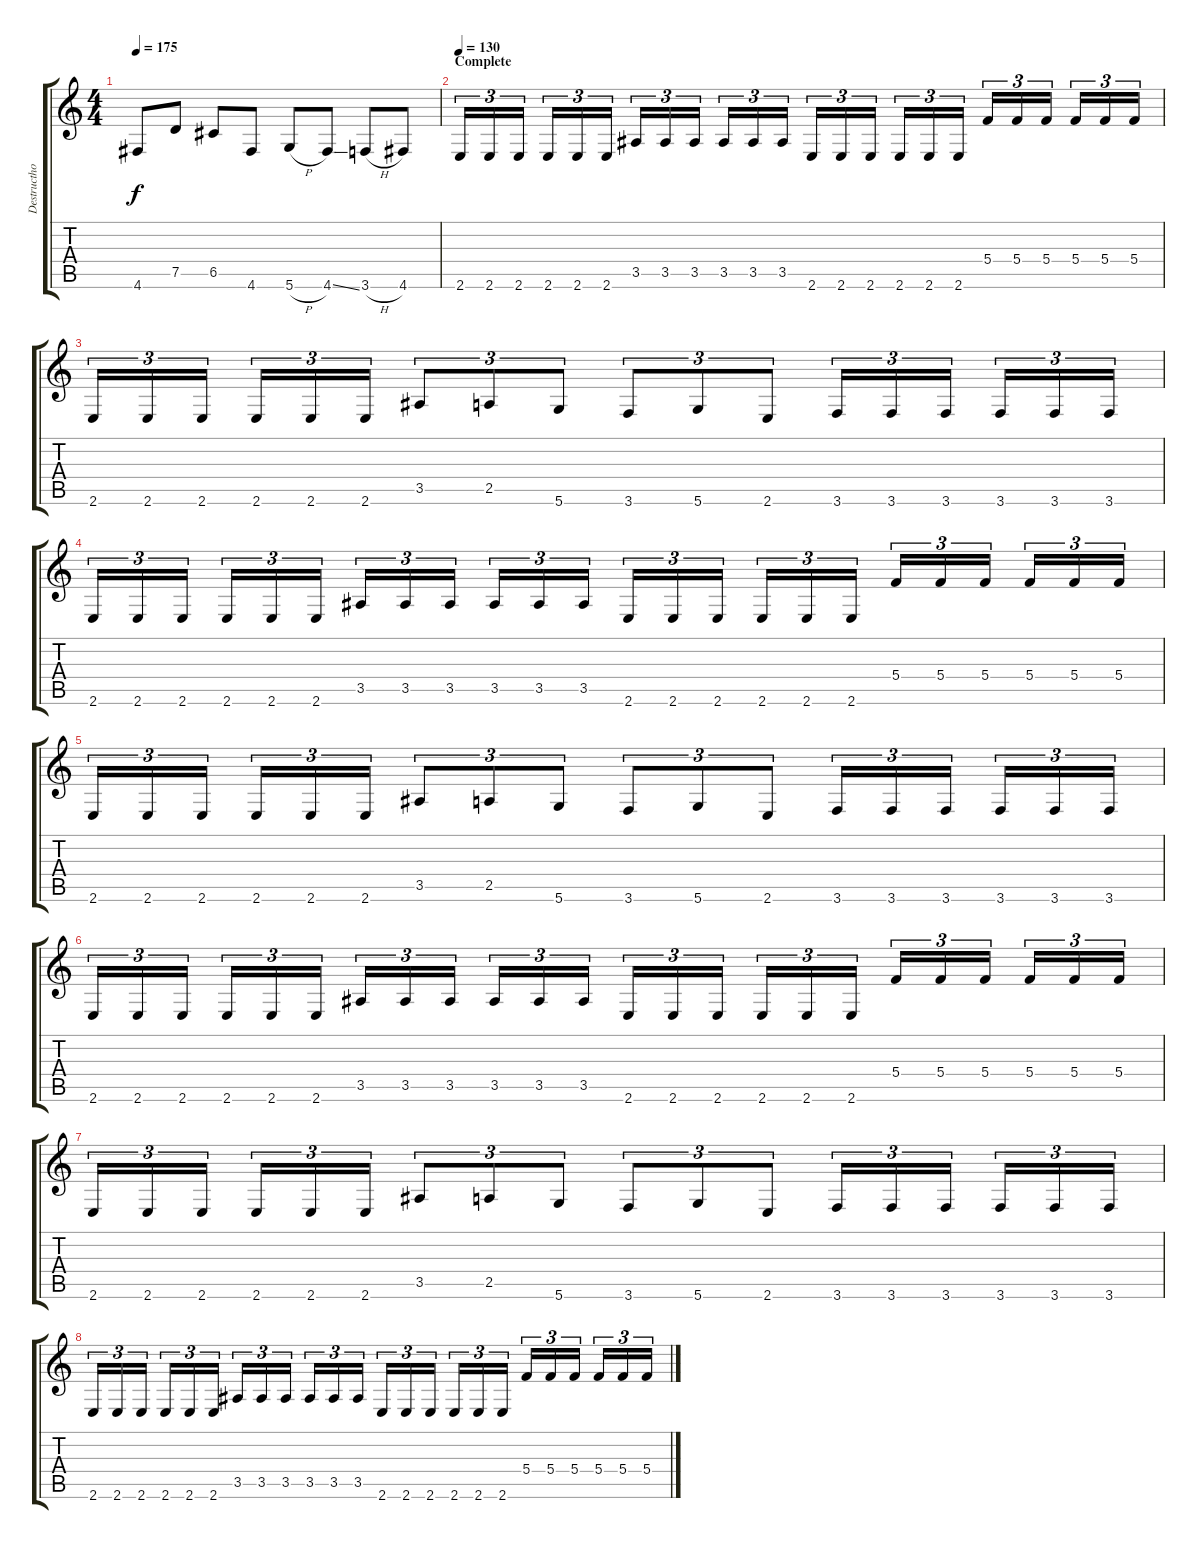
\track ("Destructhor" "Destructho") {instrument distortionguitar}
\staff {score tabs}
\tuning (D4 A3 F3 C3 G2 D2) {hide}
\ts (4 4)
\tempo 175
\clef g2
\ks c
4.6.8{dy f} 7.5.8 6.5.8 4.6.8 5.6{h}.8 4.6{ss}.8 3.6{h}.8 4.6.8 |
\section ("" "Complete")
\tempo 130
2.6.16{tu (3 2)} 2.6.16{tu (3 2)} 2.6.16{tu (3 2)} 2.6.16{tu (3 2)} 2.6.16{tu (3 2)} 2.6.16{tu (3 2)} 3.5.16{tu (3 2)} 3.5.16{tu (3 2)} 3.5.16{tu (3 2)} 3.5.16{tu (3 2)} 3.5.16{tu (3 2)} 3.5.16{tu (3 2)} 2.6.16{tu (3 2)} 2.6.16{tu (3 2)} 2.6.16{tu (3 2)} 2.6.16{tu (3 2)} 2.6.16{tu (3 2)} 2.6.16{tu (3 2)} 5.4.16{tu (3 2)} 5.4.16{tu (3 2)} 5.4.16{tu (3 2)} 5.4.16{tu (3 2)} 5.4.16{tu (3 2)} 5.4.16{tu (3 2)} |
2.6.16{tu (3 2)} 2.6.16{tu (3 2)} 2.6.16{tu (3 2)} 2.6.16{tu (3 2)} 2.6.16{tu (3 2)} 2.6.16{tu (3 2)} 3.5.8{tu (3 2)} 2.5.8{tu (3 2)} 5.6.8{tu (3 2)} 3.6.8{tu (3 2)} 5.6.8{tu (3 2)} 2.6.8{tu (3 2)} 3.6.16{tu (3 2)} 3.6.16{tu (3 2)} 3.6.16{tu (3 2)} 3.6.16{tu (3 2)} 3.6.16{tu (3 2)} 3.6.16{tu (3 2)} |
2.6.16{tu (3 2)} 2.6.16{tu (3 2)} 2.6.16{tu (3 2)} 2.6.16{tu (3 2)} 2.6.16{tu (3 2)} 2.6.16{tu (3 2)} 3.5.16{tu (3 2)} 3.5.16{tu (3 2)} 3.5.16{tu (3 2)} 3.5.16{tu (3 2)} 3.5.16{tu (3 2)} 3.5.16{tu (3 2)} 2.6.16{tu (3 2)} 2.6.16{tu (3 2)} 2.6.16{tu (3 2)} 2.6.16{tu (3 2)} 2.6.16{tu (3 2)} 2.6.16{tu (3 2)} 5.4.16{tu (3 2)} 5.4.16{tu (3 2)} 5.4.16{tu (3 2)} 5.4.16{tu (3 2)} 5.4.16{tu (3 2)} 5.4.16{tu (3 2)} |
2.6.16{tu (3 2)} 2.6.16{tu (3 2)} 2.6.16{tu (3 2)} 2.6.16{tu (3 2)} 2.6.16{tu (3 2)} 2.6.16{tu (3 2)} 3.5.8{tu (3 2)} 2.5.8{tu (3 2)} 5.6.8{tu (3 2)} 3.6.8{tu (3 2)} 5.6.8{tu (3 2)} 2.6.8{tu (3 2)} 3.6.16{tu (3 2)} 3.6.16{tu (3 2)} 3.6.16{tu (3 2)} 3.6.16{tu (3 2)} 3.6.16{tu (3 2)} 3.6.16{tu (3 2)} |
2.6.16{tu (3 2)} 2.6.16{tu (3 2)} 2.6.16{tu (3 2)} 2.6.16{tu (3 2)} 2.6.16{tu (3 2)} 2.6.16{tu (3 2)} 3.5.16{tu (3 2)} 3.5.16{tu (3 2)} 3.5.16{tu (3 2)} 3.5.16{tu (3 2)} 3.5.16{tu (3 2)} 3.5.16{tu (3 2)} 2.6.16{tu (3 2)} 2.6.16{tu (3 2)} 2.6.16{tu (3 2)} 2.6.16{tu (3 2)} 2.6.16{tu (3 2)} 2.6.16{tu (3 2)} 5.4.16{tu (3 2)} 5.4.16{tu (3 2)} 5.4.16{tu (3 2)} 5.4.16{tu (3 2)} 5.4.16{tu (3 2)} 5.4.16{tu (3 2)} |
2.6.16{tu (3 2)} 2.6.16{tu (3 2)} 2.6.16{tu (3 2)} 2.6.16{tu (3 2)} 2.6.16{tu (3 2)} 2.6.16{tu (3 2)} 3.5.8{tu (3 2)} 2.5.8{tu (3 2)} 5.6.8{tu (3 2)} 3.6.8{tu (3 2)} 5.6.8{tu (3 2)} 2.6.8{tu (3 2)} 3.6.16{tu (3 2)} 3.6.16{tu (3 2)} 3.6.16{tu (3 2)} 3.6.16{tu (3 2)} 3.6.16{tu (3 2)} 3.6.16{tu (3 2)} |
2.6.16{tu (3 2)} 2.6.16{tu (3 2)} 2.6.16{tu (3 2)} 2.6.16{tu (3 2)} 2.6.16{tu (3 2)} 2.6.16{tu (3 2)} 3.5.16{tu (3 2)} 3.5.16{tu (3 2)} 3.5.16{tu (3 2)} 3.5.16{tu (3 2)} 3.5.16{tu (3 2)} 3.5.16{tu (3 2)} 2.6.16{tu (3 2)} 2.6.16{tu (3 2)} 2.6.16{tu (3 2)} 2.6.16{tu (3 2)} 2.6.16{tu (3 2)} 2.6.16{tu (3 2)} 5.4.16{tu (3 2)} 5.4.16{tu (3 2)} 5.4.16{tu (3 2)} 5.4.16{tu (3 2)} 5.4.16{tu (3 2)} 5.4.16{tu (3 2)}
